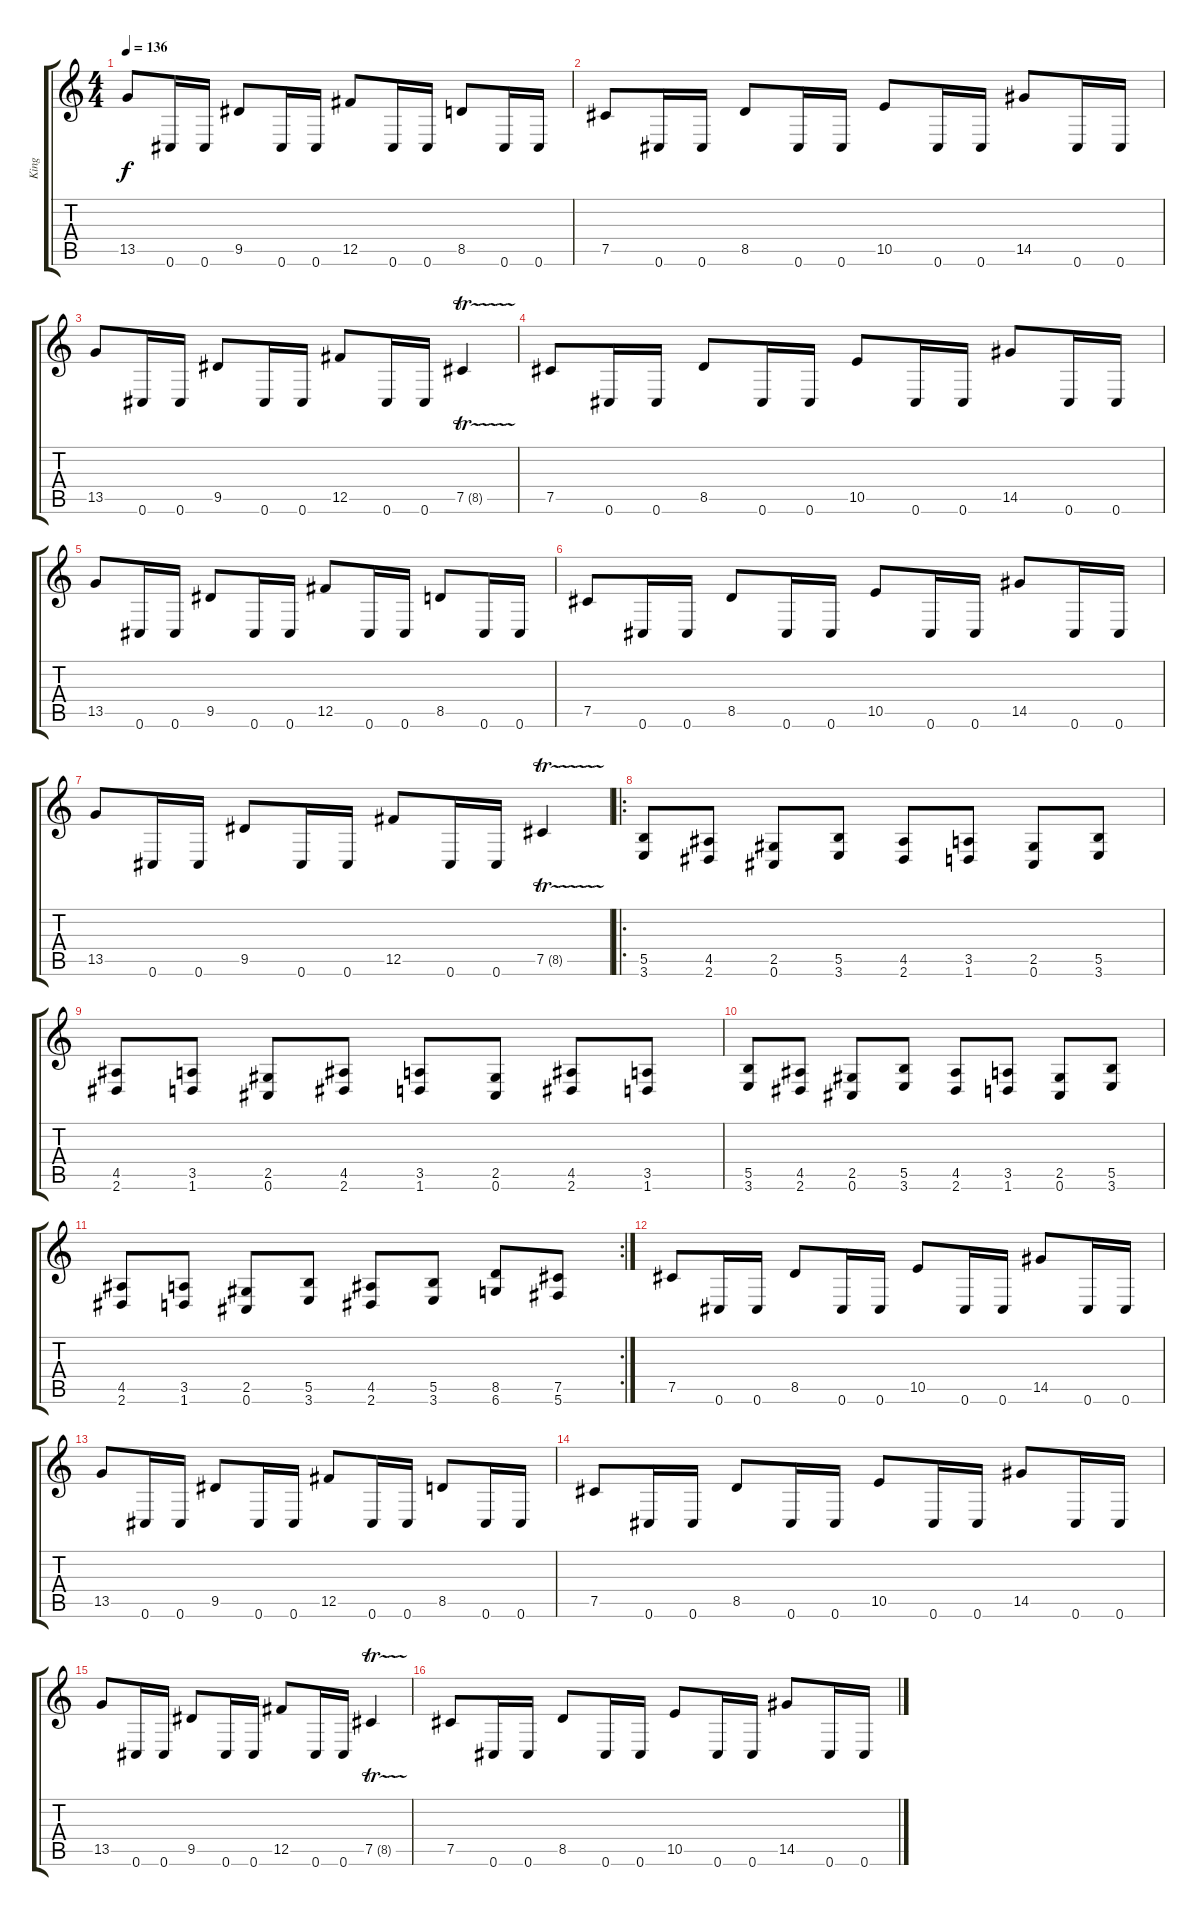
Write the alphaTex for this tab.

\track ("King" "King") {instrument overdrivenguitar}
\staff {score tabs}
\tuning (Db4 Ab3 E3 B2 Gb2 Db2) {hide}
\ts (4 4)
\tempo 136
\clef g2
\ks c
13.5.8{dy f} 0.6.16 0.6.16 9.5.8 0.6.16 0.6.16 12.5.8 0.6.16 0.6.16 8.5.8 0.6.16 0.6.16 |
7.5.8 0.6.16 0.6.16 8.5.8 0.6.16 0.6.16 10.5.8 0.6.16 0.6.16 14.5.8 0.6.16 0.6.16 |
13.5.8 0.6.16 0.6.16 9.5.8 0.6.16 0.6.16 12.5.8 0.6.16 0.6.16 7.5{tr (8 32)}.4 |
7.5.8 0.6.16 0.6.16 8.5.8 0.6.16 0.6.16 10.5.8 0.6.16 0.6.16 14.5.8 0.6.16 0.6.16 |
13.5.8 0.6.16 0.6.16 9.5.8 0.6.16 0.6.16 12.5.8 0.6.16 0.6.16 8.5.8 0.6.16 0.6.16 |
7.5.8 0.6.16 0.6.16 8.5.8 0.6.16 0.6.16 10.5.8 0.6.16 0.6.16 14.5.8 0.6.16 0.6.16 |
13.5.8 0.6.16 0.6.16 9.5.8 0.6.16 0.6.16 12.5.8 0.6.16 0.6.16 7.5{tr (8 32)}.4 |
\ro
(5.5 3.6).8 (4.5 2.6).8 (2.5 0.6).8 (5.5 3.6).8 (4.5 2.6).8 (3.5 1.6).8 (2.5 0.6).8 (5.5 3.6).8 |
(4.5 2.6).8 (3.5 1.6).8 (2.5 0.6).8 (4.5 2.6).8 (3.5 1.6).8 (2.5 0.6).8 (4.5 2.6).8 (3.5 1.6).8 |
(5.5 3.6).8 (4.5 2.6).8 (2.5 0.6).8 (5.5 3.6).8 (4.5 2.6).8 (3.5 1.6).8 (2.5 0.6).8 (5.5 3.6).8 |
\rc 2
(4.5 2.6).8 (3.5 1.6).8 (2.5 0.6).8 (5.5 3.6).8 (4.5 2.6).8 (5.5 3.6).8 (8.5 6.6).8 (7.5 5.6).8 |
7.5.8 0.6.16 0.6.16 8.5.8 0.6.16 0.6.16 10.5.8 0.6.16 0.6.16 14.5.8 0.6.16 0.6.16 |
13.5.8 0.6.16 0.6.16 9.5.8 0.6.16 0.6.16 12.5.8 0.6.16 0.6.16 8.5.8 0.6.16 0.6.16 |
7.5.8 0.6.16 0.6.16 8.5.8 0.6.16 0.6.16 10.5.8 0.6.16 0.6.16 14.5.8 0.6.16 0.6.16 |
13.5.8 0.6.16 0.6.16 9.5.8 0.6.16 0.6.16 12.5.8 0.6.16 0.6.16 7.5{tr (8 32)}.4 |
7.5.8 0.6.16 0.6.16 8.5.8 0.6.16 0.6.16 10.5.8 0.6.16 0.6.16 14.5.8 0.6.16 0.6.16
